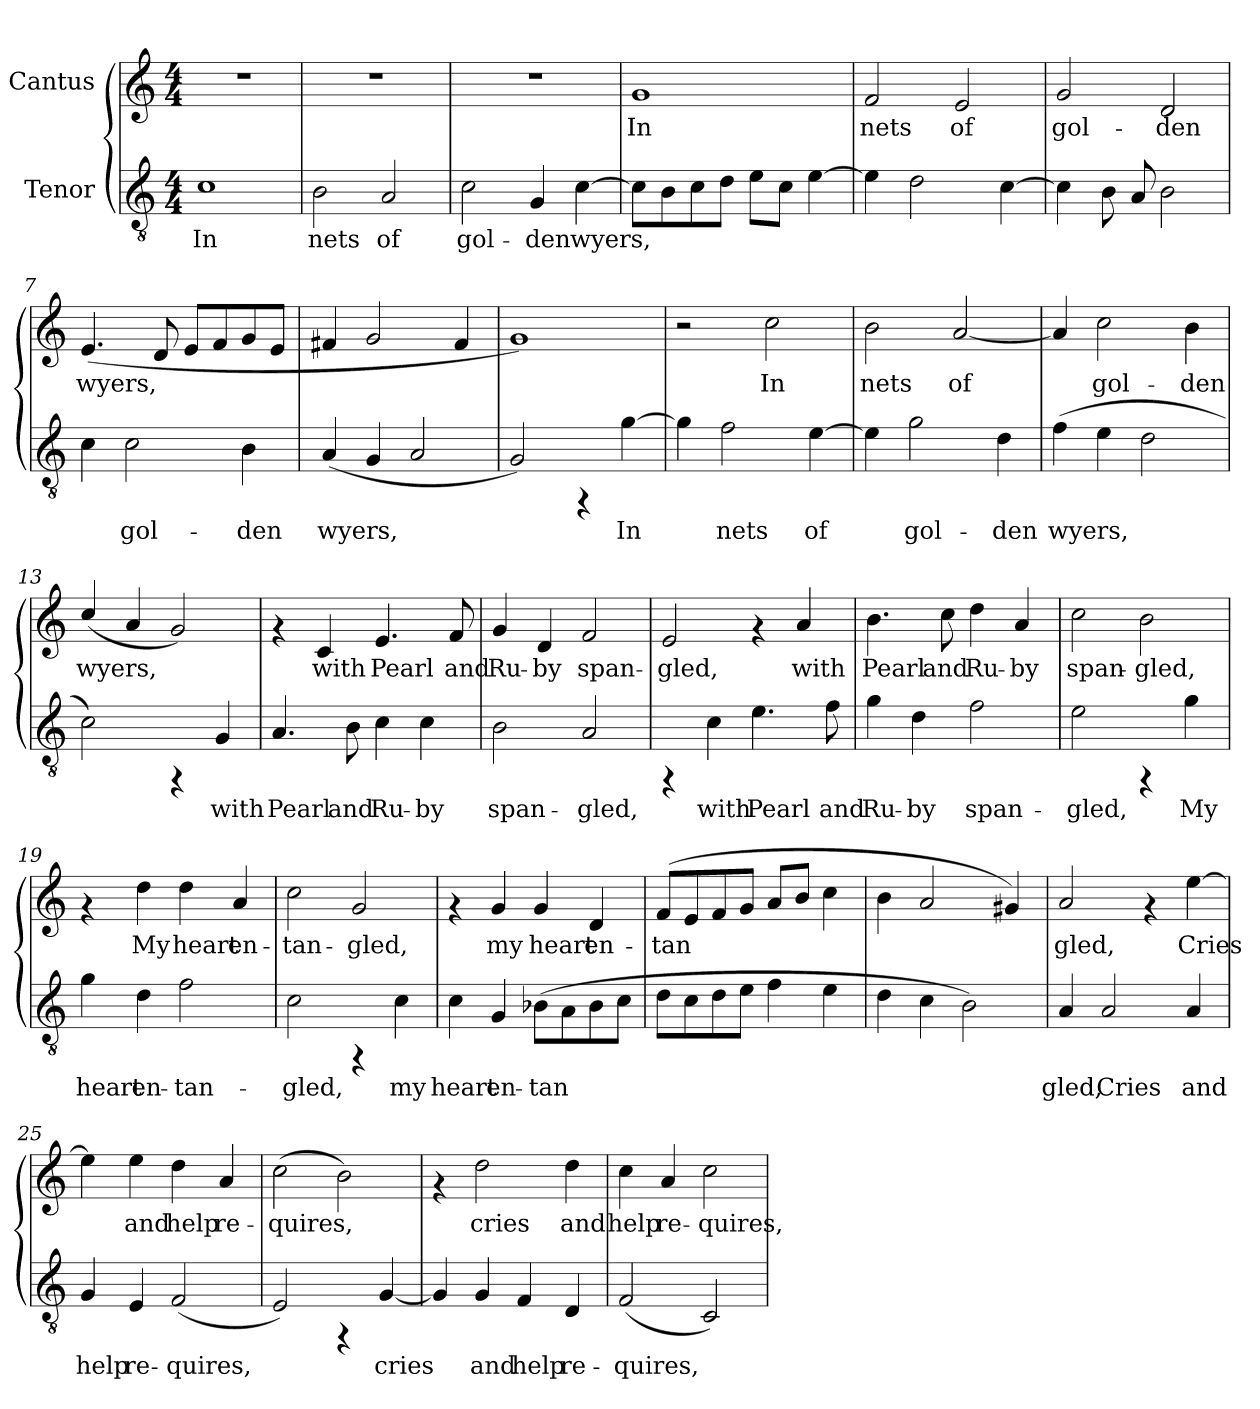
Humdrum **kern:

**kern	**text	**kern	**text
*part2	*part2	*part1	*part1
*staff2	*staff2	*staff1	*staff1
*I"Tenor	*	*I"Cantus	*
!!LO:PB:g=z
*stria5	*	*stria5	*
*clefGv2	*	*clefG2	*
*M4/4	*	*M4/4	*
*MM156	*	*MM156	*
=1	=1	=1	=1
!	!LO:LY:b:cj	!	!
1c	In	1r	.
=2	=2	=2	=2
!	!LO:LY:b:cj	!	!
2B\	nets	1r	.
!	!LO:LY:b:cj	!	!
2A/	of	.	.
=3	=3	=3	=3
!	!LO:LY:b:cj	!	!
2c\	gol-	1r	.
!	!LO:LY:b:cj	!	!
4G/	-den	.	.
!	!LO:LY:b:cj	!	!
[>4c\	wyers,	.	.
=4	=4	=4	=4
!	!	!	!LO:LY:b:cj
8c\L]	.	1g	In
8B\	.	.	.
8c\	.	.	.
8d\J	.	.	.
8e\L	.	.	.
8c\J	.	.	.
[>4e\	.	.	.
=5	=5	=5	=5
!	!	!	!LO:LY:b:cj
4e\]	.	2f/	nets
2d\	.	.	.
!	!	!	!LO:LY:b:cj
.	.	2e/	of
[>4c\	.	.	.
=6	=6	=6	=6
!	!	!	!LO:LY:b:cj
4c\]	.	2g/	gol-
8B\	.	.	.
8A/	.	.	.
!	!	!	!LO:LY:b:cj
2B\	.	2d/	-den
!!LO:LB:g=z
=7	=7	=7	=7
!	!LO:LY:b:cj	!	!LO:LY:b:cj
4c\	.	(<4.e/	wyers,
!	!LO:LY:b:cj	!	!
2c\	gol-	.	.
!	!	!	!LO:LY:b:cj
.	.	8d/	.
!	!	!	!LO:LY:b:cj
.	.	8e/L	.
!	!	!	!LO:LY:b:cj
.	.	8f/	.
!	!LO:LY:b:cj	!	!LO:LY:b:cj
4B\	-den	8g/	.
!	!	!	!LO:LY:b:cj
.	.	8e/J	.
=8	=8	=8	=8
!	!LO:LY:b:cj	!	!
(<4A/	wyers,	4f#X/	.
!	!LO:LY:b:cj	!	!
4G/	.	2g/	.
!	!LO:LY:b:cj	!	!
2A/	.	.	.
.	.	4f#/	.
=9	=9	=9	=9
!	!LO:LY:b:cj	!	!
2G/)	.	1g)	.
4rFF	.	.	.
!	!LO:LY:b:cj	!	!
[>4g\	In	.	.
=10	=10	=10	=10
!	!LO:LY:b:cj	!	!
4g\]	.	2r	.
!	!LO:LY:b:cj	!	!
2f\	nets	.	.
!	!	!	!LO:LY:b:cj
.	.	2cc\	In
!	!LO:LY:b:cj	!	!
[>4e\	of	.	.
=11	=11	=11	=11
!	!LO:LY:b:cj	!	!LO:LY:b:cj
4e\]	.	2b\	nets
!	!LO:LY:b:cj	!	!
2g\	gol-	.	.
!	!	!	!LO:LY:b:cj
.	.	[<2a/	of
!	!LO:LY:b:cj	!	!
4d\	-den	.	.
=12	=12	=12	=12
!	!LO:LY:b:cj	!	!LO:LY:b:cj
(>4f\	wyers,	4a/]	.
!	!LO:LY:b:cj	!	!LO:LY:b:cj
4e\	.	2cc\	gol-
!	!LO:LY:b:cj	!	!
2d\	.	.	.
!	!	!	!LO:LY:b:cj
.	.	4b\	-den
!!LO:LB:g=z
=13	=13	=13	=13
!	!LO:LY:b:cj	!	!LO:LY:b:cj
2c\)	.	(<4cc/	wyers,
!	!	!	!LO:LY:b:cj
.	.	4a/	.
!	!	!	!LO:LY:b:cj
4rFF	.	2g/)	.
!	!LO:LY:b:cj	!	!
4G/	with	.	.
=14	=14	=14	=14
!	!LO:LY:b:cj	!	!
4.A/	Pearl	4rf	.
!	!	!	!LO:LY:b:cj
.	.	4c/	with
!	!LO:LY:b:cj	!	!
8B\	and	.	.
!	!LO:LY:b:cj	!	!LO:LY:b:cj
4c\	Ru-	4.e/	Pearl
!	!LO:LY:b:cj	!	!
4c\	-by	.	.
!	!	!	!LO:LY:b:cj
.	.	8f/	and
=15	=15	=15	=15
!	!LO:LY:b:cj	!	!LO:LY:b:cj
2B\	span-	4g/	Ru-
!	!	!	!LO:LY:b:cj
.	.	4d/	-by
!	!LO:LY:b:cj	!	!LO:LY:b:cj
2A/	-gled,	2f/	span-
=16	=16	=16	=16
!	!	!	!LO:LY:b:cj
4rFF	.	2e/	-gled,
!	!LO:LY:b:cj	!	!
4c\	with	.	.
!	!LO:LY:b:cj	!	!
4.e\	Pearl	4rf	.
!	!	!	!LO:LY:b:cj
.	.	4a/	with
!	!LO:LY:b:cj	!	!
8f\	and	.	.
=17	=17	=17	=17
!	!LO:LY:b:cj	!	!LO:LY:b:cj
4g\	Ru-	4.b\	Pearl
!	!LO:LY:b:cj	!	!
4d\	-by	.	.
!	!	!	!LO:LY:b:cj
.	.	8cc\	and
!	!LO:LY:b:cj	!	!LO:LY:b:cj
2f\	span-	4dd\	Ru-
!	!	!	!LO:LY:b:cj
.	.	4a/	-by
!!LO:LB:g=z
=18	=18	=18	=18
!	!LO:LY:b:cj	!	!LO:LY:b:cj
2e\	-gled,	2cc\	span-
!	!	!	!LO:LY:b:cj
4rFF	.	2b\	-gled,
!	!LO:LY:b:cj	!	!
4g\	My	.	.
=19	=19	=19	=19
!	!LO:LY:b:cj	!	!
4g\	heart	4rf	.
!	!LO:LY:b:cj	!	!LO:LY:b:cj
4d\	en-	4dd\	My
!	!LO:LY:b:cj	!	!LO:LY:b:cj
2f\	-tan-	4dd\	heart
!	!	!	!LO:LY:b:cj
.	.	4a/	en-
=20	=20	=20	=20
!	!LO:LY:b:cj	!	!LO:LY:b:cj
2c\	-gled,	2cc\	-tan-
!	!	!	!LO:LY:b:cj
4rFF	.	2g/	-gled,
!	!LO:LY:b:cj	!	!
4c\	my	.	.
=21	=21	=21	=21
!	!LO:LY:b:cj	!	!
4c\	heart	4rf	.
!	!LO:LY:b:cj	!	!LO:LY:b:cj
4G/	en-	4g/	my
!	!LO:LY:b:cj	!	!LO:LY:b:cj
(>8B-X\L	-tan-	4g/	heart
!	!LO:LY:b:cj	!	!
8A\	--	.	.
!	!LO:LY:b:cj	!	!LO:LY:b:cj
8B-\	--	4d/	en-
!	!LO:LY:b:cj	!	!
8c\J	--	.	.
=22	=22	=22	=22
!	!	!	!LO:LY:b:cj
8d\L	.	(<8f/L	-tan-
!	!	!	!LO:LY:b:cj
8c\	.	8e/	--
!	!	!	!LO:LY:b:cj
8d\	.	8f/	--
!	!	!	!LO:LY:b:cj
8e\J	.	8g/J	--
!	!	!	!LO:LY:b:cj
4f\	.	8a/L	--
!	!	!	!LO:LY:b:cj
.	.	8b/J	--
!	!	!	!LO:LY:b:cj
4e\	.	4cc\	--
!!LO:LB:g=z
=23	=23	=23	=23
4d\	.	4b\	.
4c\	.	2a/	.
2B\)	.	.	.
.	.	4g#X/)	.
=24	=24	=24	=24
!	!LO:LY:b:cj	!	!LO:LY:b:cj
4A/	-gled,	2a/	-gled,
!	!LO:LY:b:cj	!	!
2A/	Cries	.	.
.	.	4rf	.
!	!LO:LY:b:cj	!	!LO:LY:b:cj
4A/	and	[>4ee\	Cries
=25	=25	=25	=25
!	!LO:LY:b:cj	!	!LO:LY:b:cj
4G/	help	4ee\]	.
!	!LO:LY:b:cj	!	!LO:LY:b:cj
4E/	re-	4ee\	and
!	!LO:LY:b:cj	!	!LO:LY:b:cj
(<2F/	-quires,	4dd\	help
!	!	!	!LO:LY:b:cj
.	.	4a/	re-
=26	=26	=26	=26
!	!LO:LY:b:cj	!	!LO:LY:b:cj
2E/)	.	(>2cc\	-quires,
!	!	!	!LO:LY:b:cj
4rFF	.	2b\)	.
!	!LO:LY:b:cj	!	!
[<4G/	cries	.	.
=27	=27	=27	=27
!	!LO:LY:b:cj	!	!
4G/]	.	4rf	.
!	!LO:LY:b:cj	!	!LO:LY:b:cj
4G/	and	2dd\	cries
!	!LO:LY:b:cj	!	!
4F/	help	.	.
!	!LO:LY:b:cj	!	!LO:LY:b:cj
4D/	re-	4dd\	and
!!LO:LB:g=z
=28	=28	=28	=28
!	!LO:LY:b:cj	!	!LO:LY:b:cj
(<2F/	-quires,	4cc\	help
!	!	!	!LO:LY:b:cj
.	.	4a/	re-
!	!LO:LY:b:cj	!	!LO:LY:b:cj
2C/)	.	2cc\	-quires,
=	=	=	=
*-	*-	*-	*-
